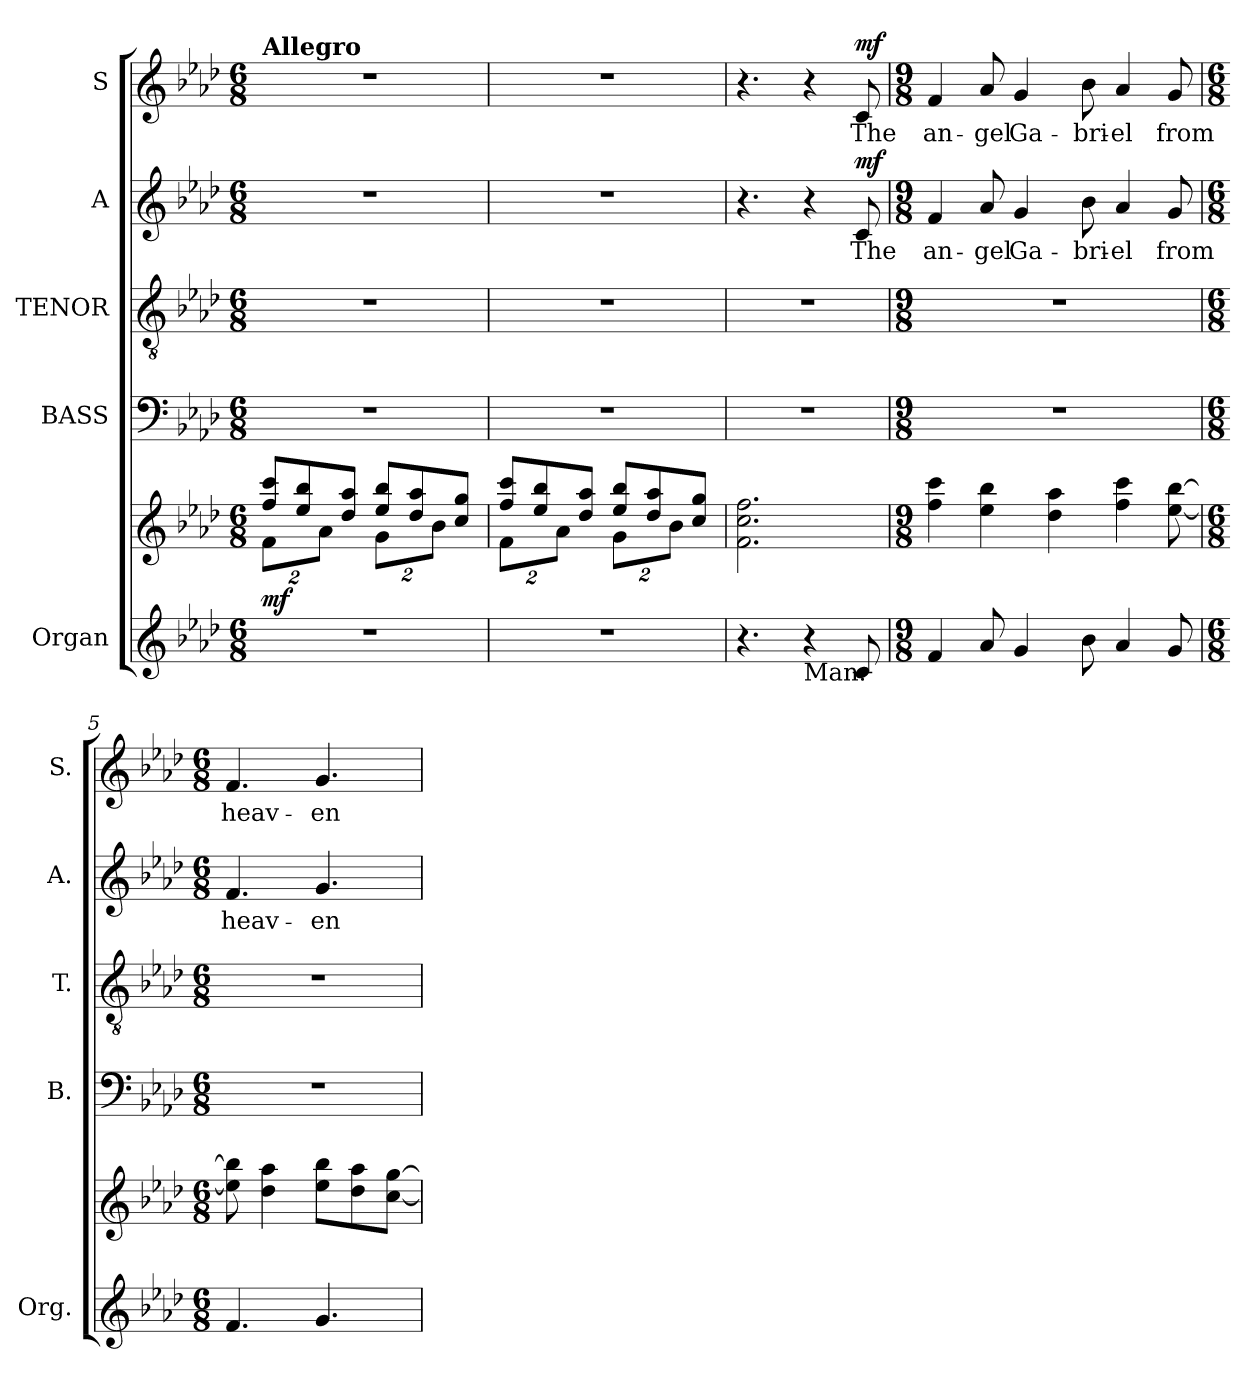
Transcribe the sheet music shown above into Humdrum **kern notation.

**kern	**kern	**dynam	**kern	**kern	**kern	**text	**dynam	**kern	**text	**dynam
*part5	*part5	*part5	*part4	*part3	*part2	*part2	*part2	*part1	*part1	*part1
*staff6	*staff5	*staff5/6	*staff4	*staff3	*staff2	*staff2	*staff2	*staff1	*staff1	*staff1
*I"Organ	*	*	*I"BASS	*I"TENOR	*I"A	*	*	*I"S	*	*
*I'Org.	*	*	*I'B.	*I'T.	*I'A.	*	*	*I'S.	*	*
!!LO:PB:g=z
*clefG2	*clefG2	*	*clefF4	*clefGv2	*clefG2	*	*	*clefG2	*	*
*	*	*	*	*ITrd7c12	*	*	*	*	*	*
*k[b-e-a-d-]	*k[b-e-a-d-]	*	*k[b-e-a-d-]	*k[b-e-a-d-]	*k[b-e-a-d-]	*	*	*k[b-e-a-d-]	*	*
*A-:	*A-:	*	*A-:	*A-:	*A-:	*	*	*A-:	*	*
*M6/8	*M6/8	*	*M6/8	*M6/8	*M6/8	*	*	*M6/8	*	*
*MM120	*MM120	*	*MM120	*MM120	*MM120	*	*	*MM120	*	*
=1	=1	=1	=1	=1	=1	=1	=1	=1	=1	=1
!LO:N:vis=1	!	!	!	!	!	!	!	!	!	!
*	*^	*	*	*	*	*	*	*	*	*
*	*	*Xbrackettup	*	*	*	*	*	*	*	*	*
!	!	!	!	!	!	!	!	!	!LO:TX:a:B:t=Allegro	!	!
!	!	!	!	!LO:N:vis=1	!LO:N:vis=1	!LO:N:vis=1	!	!	!LO:N:vis=1	!	!
2.r	8ffi/ 8ccciL	16%3fi\L	mf	2.r	2.r	2.r	.	.	2.r	.	.
.	8ee-i/ 8bb-i	.	.	.	.	.	.	.	.	.	.
.	.	16%3a-i\J	.	.	.	.	.	.	.	.	.
.	8dd-i/ 8aa-iJ	.	.	.	.	.	.	.	.	.	.
.	8ee-i/ 8bb-iL	16%3gi\L	.	.	.	.	.	.	.	.	.
.	8dd-i/ 8aa-i	.	.	.	.	.	.	.	.	.	.
.	.	16%3b-i\J	.	.	.	.	.	.	.	.	.
.	8cci/ 8ggiJ	.	.	.	.	.	.	.	.	.	.
=2	=2	=2	=2	=2	=2	=2	=2	=2	=2	=2	=2
!LO:N:vis=1	!	!	!	!LO:N:vis=1	!LO:N:vis=1	!LO:N:vis=1	!	!	!LO:N:vis=1	!	!
2.r	8ffi/ 8ccciL	16%3fi\L	.	2.r	2.r	2.r	.	.	2.r	.	.
.	8ee-i/ 8bb-i	.	.	.	.	.	.	.	.	.	.
.	.	16%3a-i\J	.	.	.	.	.	.	.	.	.
.	8dd-i/ 8aa-iJ	.	.	.	.	.	.	.	.	.	.
.	8ee-i/ 8bb-iL	16%3gi\L	.	.	.	.	.	.	.	.	.
.	8dd-i/ 8aa-i	.	.	.	.	.	.	.	.	.	.
.	.	16%3b-i\J	.	.	.	.	.	.	.	.	.
.	8cci/ 8ggiJ	.	.	.	.	.	.	.	.	.	.
*	*v	*v	*	*	*	*	*	*	*	*	*
=3	=3	=3	=3	=3	=3	=3	=3	=3	=3	=3
!	!	!	!LO:N:vis=1	!LO:N:vis=1	!	!	!	!	!	!
4.r	2.fi\ 2.cci 2.ffi	.	2.r	2.r	4.r	.	.	4.r	.	.
!LO:TX:b:t=Man.	!	!	!	!	!	!	!	!	!	!
4r	.	.	.	.	4r	.	.	4r	.	.
!	!	!	!	!	!	!LO:LY:b:color=#000000	!	!	!	!
!	!	!	!	!	!	!	!	!	!LO:LY:b:color=#000000	!
8ci/	.	.	.	.	8ci/	The	mf	8ci/	The	mf
=4	=4	=4	=4	=4	=4	=4	=4	=4	=4	=4
*M9/8	*M9/8	*	*M9/8	*M9/8	*M9/8	*	*	*M9/8	*	*
!	!	!	!LO:N:vis=1	!LO:N:vis=1	!	!	!	!	!	!
!	!	!	!	!	!	!LO:LY:b:color=#000000	!	!	!	!
!	!	!	!	!	!	!	!	!	!LO:LY:b:color=#000000	!
4fi/	4ffi\ 4ccci	.	8%9r	8%9r	4fi/	an-	.	4fi/	an-	.
!	!	!	!	!	!	!LO:LY:b:color=#000000	!	!	!	!
!	!	!	!	!	!	!	!	!	!LO:LY:b:color=#000000	!
8a-i/	4ee-i\ 4bb-i	.	.	.	8a-i/	-gel	.	8a-i/	-gel	.
!	!	!	!	!	!	!LO:LY:b:color=#000000	!	!	!	!
!	!	!	!	!	!	!	!	!	!LO:LY:b:color=#000000	!
4gi/	.	.	.	.	4gi/	Ga-	.	4gi/	Ga-	.
.	4dd-i\ 4aa-i	.	.	.	.	.	.	.	.	.
!	!	!	!	!	!	!LO:LY:b:color=#000000	!	!	!	!
!	!	!	!	!	!	!	!	!	!LO:LY:b:color=#000000	!
8b-i\	.	.	.	.	8b-i\	-bri-	.	8b-i\	-bri-	.
!	!	!	!	!	!	!LO:LY:b:color=#000000	!	!	!	!
!	!	!	!	!	!	!	!	!	!LO:LY:b:color=#000000	!
4a-i/	4ffi\ 4ccci	.	.	.	4a-i/	-el	.	4a-i/	-el	.
!	!	!	!	!	!	!LO:LY:b:color=#000000	!	!	!	!
!	!	!	!	!	!	!	!	!	!LO:LY:b:color=#000000	!
8gi/	[8ee-i\ [8bb-i	.	.	.	8gi/	from	.	8gi/	from	.
!!LO:LB:g=z
=5	=5	=5	=5	=5	=5	=5	=5	=5	=5	=5
*M6/8	*M6/8	*	*M6/8	*M6/8	*M6/8	*	*	*M6/8	*	*
!	!	!	!LO:N:vis=1	!LO:N:vis=1	!	!	!	!	!	!
!	!	!	!	!	!	!LO:LY:b:color=#000000	!	!	!	!
!	!	!	!	!	!	!	!	!	!LO:LY:b:color=#000000	!
4.fi/	8ee-i\] 8bb-i]	.	2.r	2.r	4.fi/	heav-	.	4.fi/	heav-	.
.	4dd-i\ 4aa-i	.	.	.	.	.	.	.	.	.
!	!	!	!	!	!	!LO:LY:b:color=#000000	!	!	!	!
!	!	!	!	!	!	!	!	!	!LO:LY:b:color=#000000	!
4.gi/	8ee-i\ 8bb-iL	.	.	.	4.gi/	-en	.	4.gi/	-en	.
.	8dd-i\ 8aa-i	.	.	.	.	.	.	.	.	.
.	[8cci\ [8ggiJ	.	.	.	.	.	.	.	.	.
=	=	=	=	=	=	=	=	=	=	=
*-	*-	*-	*-	*-	*-	*-	*-	*-	*-	*-
